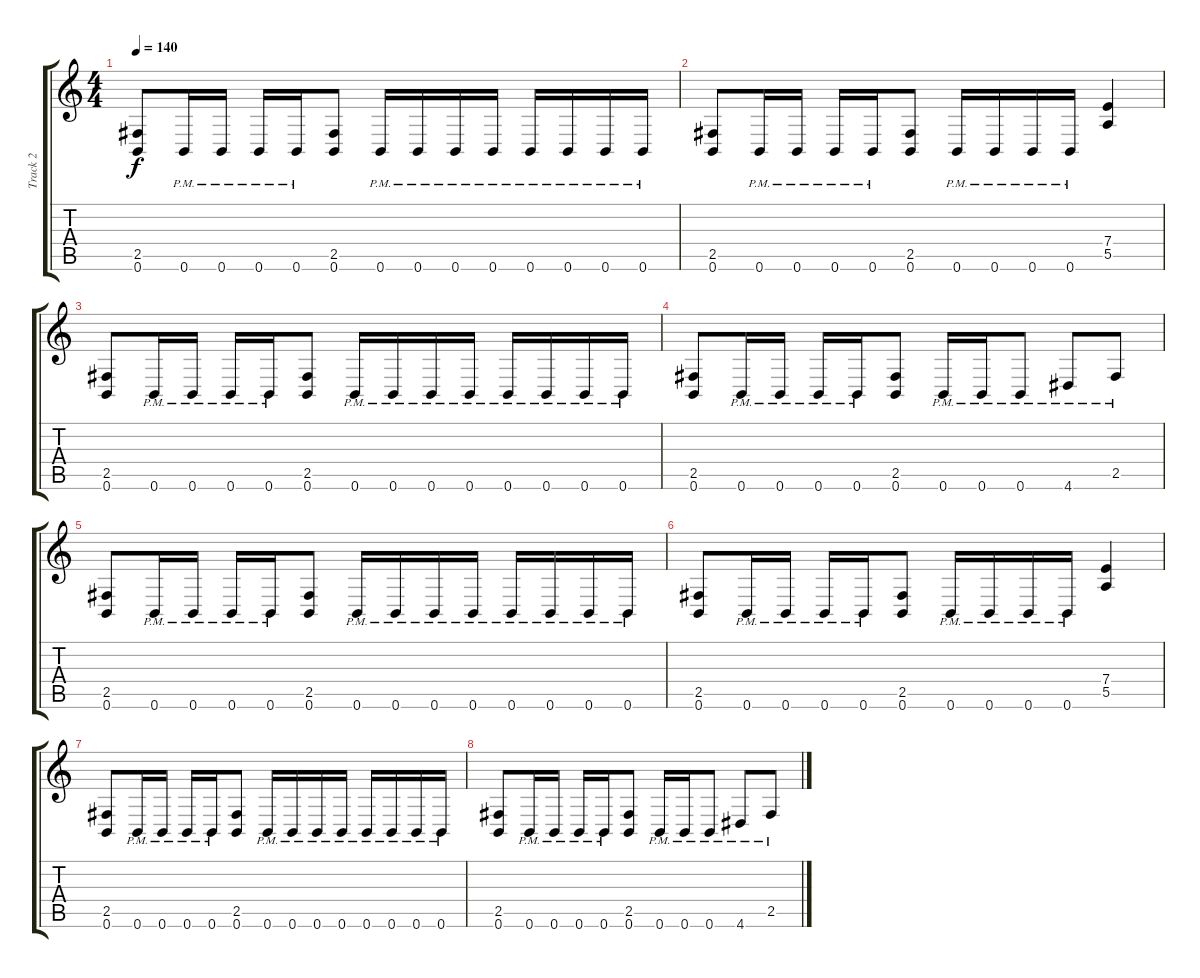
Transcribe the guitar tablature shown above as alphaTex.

\track ("Track 2" "Track 2") {instrument distortionguitar}
\staff {score tabs}
\tuning (B3 Gb3 D3 A2 E2 B1) {hide}
\ts (4 4)
\tempo 140
\clef g2
\ks c
(2.5 0.6).8{dy f} 0.6{pm}.16 0.6{pm}.16 0.6{pm}.16 0.6{pm}.16 (2.5 0.6).8 0.6{pm}.16 0.6{pm}.16 0.6{pm}.16 0.6{pm}.16 0.6{pm}.16 0.6{pm}.16 0.6{pm}.16 0.6{pm}.16 |
(2.5 0.6).8 0.6{pm}.16 0.6{pm}.16 0.6{pm}.16 0.6{pm}.16 (2.5 0.6).8 0.6{pm}.16 0.6{pm}.16 0.6{pm}.16 0.6{pm}.16 (7.4 5.5).4 |
(2.5 0.6).8 0.6{pm}.16 0.6{pm}.16 0.6{pm}.16 0.6{pm}.16 (2.5 0.6).8 0.6{pm}.16 0.6{pm}.16 0.6{pm}.16 0.6{pm}.16 0.6{pm}.16 0.6{pm}.16 0.6{pm}.16 0.6{pm}.16 |
(2.5 0.6).8 0.6{pm}.16 0.6{pm}.16 0.6{pm}.16 0.6{pm}.16 (2.5 0.6).8 0.6{pm}.16 0.6{pm}.16 0.6{pm}.8 4.6{pm}.8 2.5{pm}.8 |
(2.5 0.6).8 0.6{pm}.16 0.6{pm}.16 0.6{pm}.16 0.6{pm}.16 (2.5 0.6).8 0.6{pm}.16 0.6{pm}.16 0.6{pm}.16 0.6{pm}.16 0.6{pm}.16 0.6{pm}.16 0.6{pm}.16 0.6{pm}.16 |
(2.5 0.6).8 0.6{pm}.16 0.6{pm}.16 0.6{pm}.16 0.6{pm}.16 (2.5 0.6).8 0.6{pm}.16 0.6{pm}.16 0.6{pm}.16 0.6{pm}.16 (7.4 5.5).4 |
(2.5 0.6).8 0.6{pm}.16 0.6{pm}.16 0.6{pm}.16 0.6{pm}.16 (2.5 0.6).8 0.6{pm}.16 0.6{pm}.16 0.6{pm}.16 0.6{pm}.16 0.6{pm}.16 0.6{pm}.16 0.6{pm}.16 0.6{pm}.16 |
(2.5 0.6).8 0.6{pm}.16 0.6{pm}.16 0.6{pm}.16 0.6{pm}.16 (2.5 0.6).8 0.6{pm}.16 0.6{pm}.16 0.6{pm}.8 4.6{pm}.8 2.5{pm}.8
